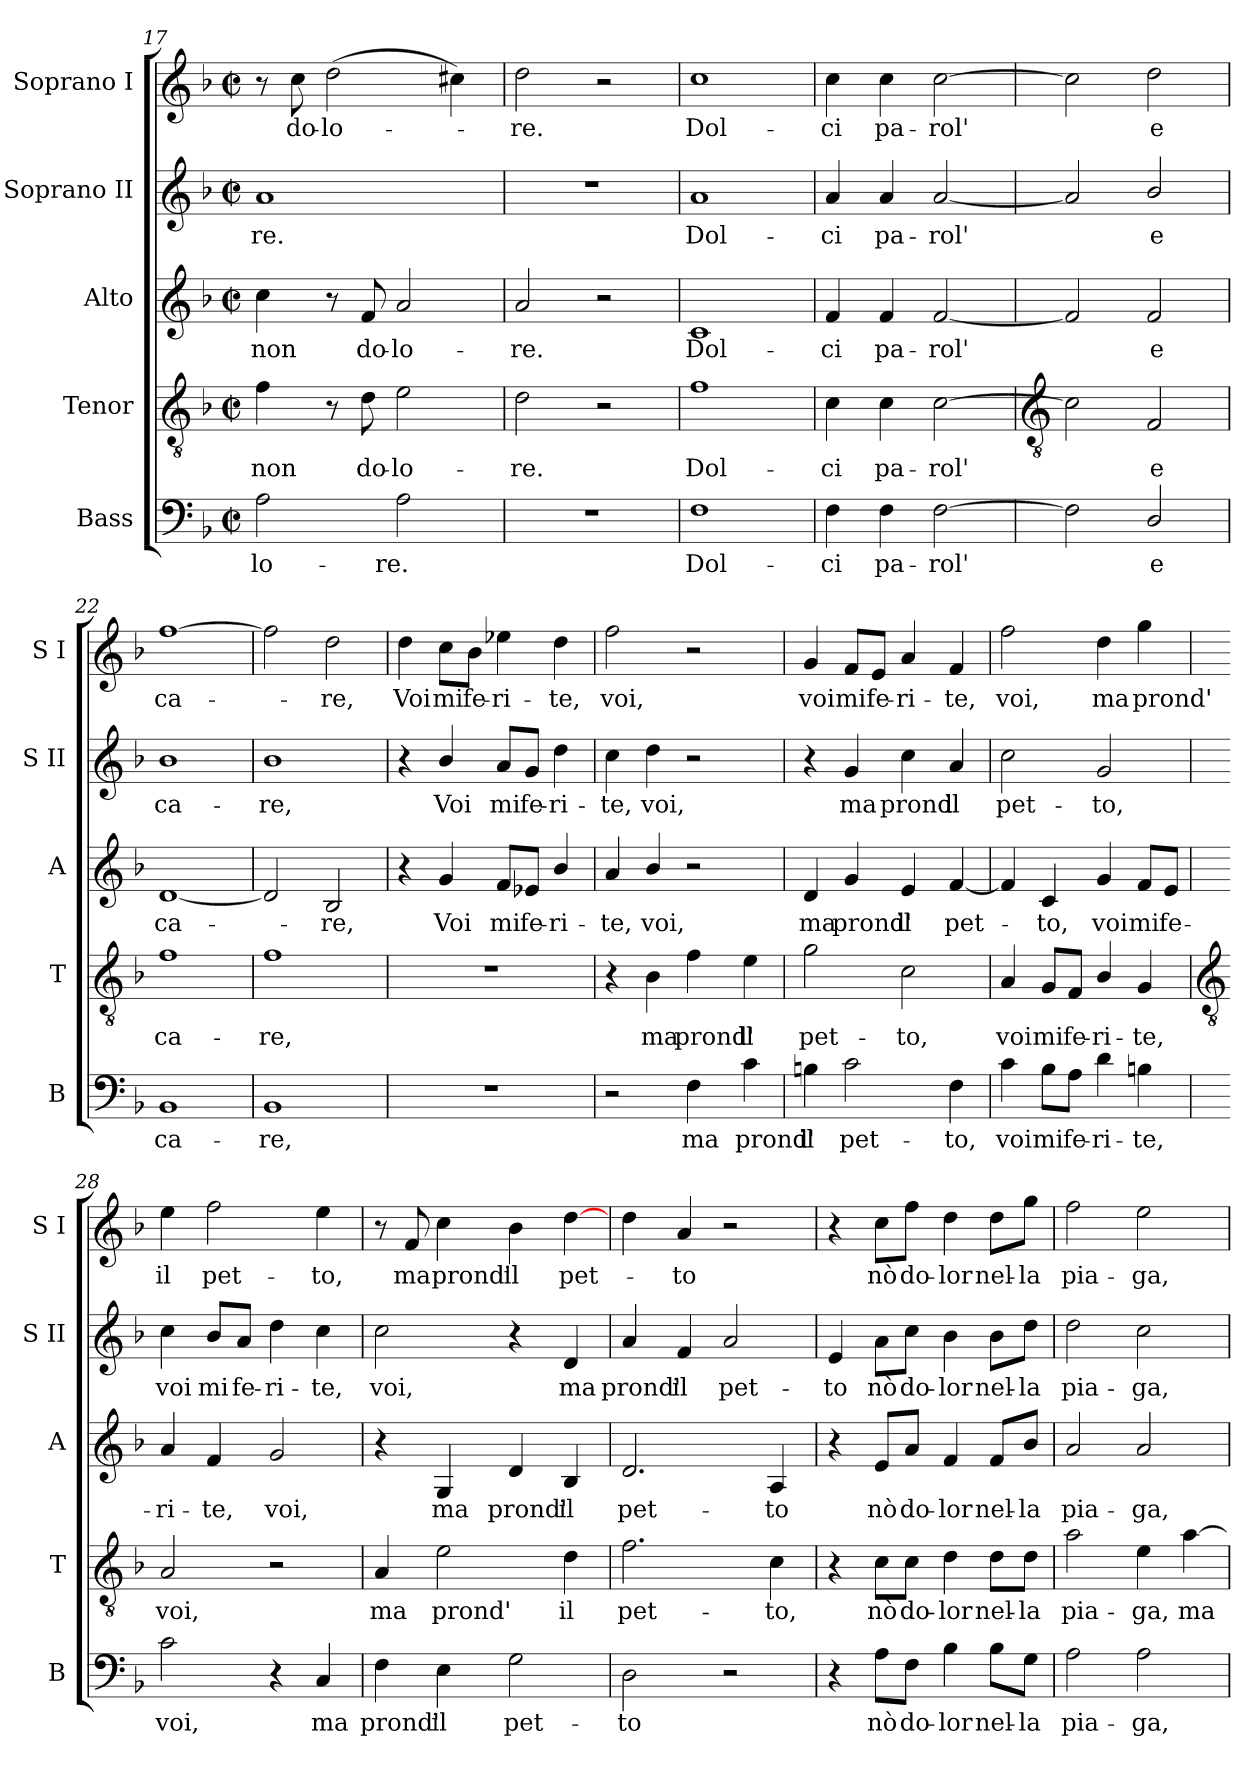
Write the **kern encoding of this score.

**kern	**text	**kern	**text	**kern	**text	**kern	**text	**kern	**text
*part5	*part5	*part4	*part4	*part3	*part3	*part2	*part2	*part1	*part1
*staff5	*staff5	*staff4	*staff4	*staff3	*staff3	*staff2	*staff2	*staff1	*staff1
*I"Bass	*	*I"Tenor	*	*I"Alto	*	*I"Soprano II	*	*I"Soprano I	*
*I'B	*	*I'T	*	*I'A	*	*I'S II	*	*I'S I	*
*clefF4	*	*clefGv2	*	*clefG2	*	*clefG2	*	*clefG2	*
*k[b-]	*	*k[b-]	*	*k[b-]	*	*k[b-]	*	*k[b-]	*
*F:	*	*F:	*	*F:	*	*F:	*	*F:	*
*M2/2	*	*M2/2	*	*M2/2	*	*M2/2	*	*M2/2	*
*met(c|)	*	*met(c|)	*	*met(c|)	*	*met(c|)	*	*met(c|)	*
=17	=17	=17	=17	=17	=17	=17	=17	=17	=17
!	!LO:LY:b	!	!LO:LY:b	!	!LO:LY:b	!	!LO:LY:b	!	!
2A	-lo-	4f	non	4cc	non	1a	re.	8r	.
!	!	!	!	!	!	!	!	!	!LO:LY:b
.	.	.	.	.	.	.	.	8cc	do-
!	!	!	!	!	!	!	!	!	!LO:LY:b
.	.	8r	.	8r	.	.	.	(>2dd	-lo-
!	!	!	!LO:LY:b	!	!LO:LY:b	!	!	!	!
.	.	8d	do-	8f	do-	.	.	.	.
!	!LO:LY:b	!	!LO:LY:b	!	!LO:LY:b	!	!	!	!
2A	-re.	2e	-lo-	2a	-lo-	.	.	.	.
.	.	.	.	.	.	.	.	4cc#X)	.
=18	=18	=18	=18	=18	=18	=18	=18	=18	=18
!	!	!	!LO:LY:b	!	!LO:LY:b	!	!	!	!LO:LY:b
1r	.	2d	-re.	2a	-re.	1r	.	2dd	re.
.	.	2r	.	2r	.	.	.	2r	.
=19	=19	=19	=19	=19	=19	=19	=19	=19	=19
!	!LO:LY:b	!	!LO:LY:b	!	!LO:LY:b	!	!LO:LY:b	!	!LO:LY:b
1F	Dol-	1f	Dol-	1c	Dol-	1a	Dol-	1cc	Dol-
=20	=20	=20	=20	=20	=20	=20	=20	=20	=20
!	!LO:LY:b	!	!LO:LY:b	!	!LO:LY:b	!	!LO:LY:b	!	!LO:LY:b
4F	-ci	4c	-ci	4f	-ci	4a	-ci	4cc	-ci
!	!LO:LY:b	!	!LO:LY:b	!	!LO:LY:b	!	!LO:LY:b	!	!LO:LY:b
4F	pa-	4c	pa-	4f	pa-	4a	pa-	4cc	pa-
!	!LO:LY:b	!	!LO:LY:b	!	!LO:LY:b	!	!LO:LY:b	!	!LO:LY:b
[2F	-rol'	[2c	-rol'	[2f	-rol'	[2a	-rol'	[2cc	-rol'
!!LO:LB:g=z
=21	=21	=21	=21	=21	=21	=21	=21	=21	=21
*	*	*clefGv2	*	*	*	*	*	*	*
2F]	.	2c]	.	2f]	.	2a]	.	2cc]	.
!	!LO:LY:b	!	!LO:LY:b	!	!LO:LY:b	!	!LO:LY:b	!	!LO:LY:b
2D/	e	2F	e	2f	e	2b-/	e	2dd	e
=22	=22	=22	=22	=22	=22	=22	=22	=22	=22
!	!LO:LY:b	!	!LO:LY:b	!	!LO:LY:b	!	!LO:LY:b	!	!LO:LY:b
1BB-	ca-	1f	ca-	[1d	ca-	1b-	ca-	[1ff	ca-
=23	=23	=23	=23	=23	=23	=23	=23	=23	=23
!	!LO:LY:b	!	!LO:LY:b	!	!	!	!LO:LY:b	!	!
1BB-	-re,	1f	-re,	2d]	.	1b-	-re,	2ff]	.
!	!	!	!	!	!LO:LY:b	!	!	!	!LO:LY:b
.	.	.	.	2B-	re,	.	.	2dd	re,
=24	=24	=24	=24	=24	=24	=24	=24	=24	=24
!	!	!	!	!	!	!	!	!	!LO:LY:b
1r	.	1r	.	4r	.	4r	.	4dd	Voi
!	!	!	!	!	!LO:LY:b	!	!LO:LY:b	!	!LO:LY:b
.	.	.	.	4g	Voi	4b-/	Voi	8cc\L	mi
!	!	!	!	!	!	!	!	!	!LO:LY:b
.	.	.	.	.	.	.	.	8b-\J	fe-
!	!	!	!	!	!LO:LY:b	!	!LO:LY:b	!	!LO:LY:b
.	.	.	.	8f/L	mi	8a/L	mi	4ee-X	-ri-
!	!	!	!	!	!LO:LY:b	!	!LO:LY:b	!	!
.	.	.	.	8e-X/J	fe-	8g/J	fe-	.	.
!	!	!	!	!	!LO:LY:b	!	!LO:LY:b	!	!LO:LY:b
.	.	.	.	4b-/	-ri-	4dd	-ri-	4dd	-te,
=25	=25	=25	=25	=25	=25	=25	=25	=25	=25
!	!	!	!	!	!LO:LY:b	!	!LO:LY:b	!	!LO:LY:b
2r	.	4r	.	4a	-te,	4cc	-te,	2ff	voi,
!	!	!	!LO:LY:b	!	!LO:LY:b	!	!LO:LY:b	!	!
.	.	4B-	ma	4b-/	voi,	4dd	voi,	.	.
!	!LO:LY:b	!	!LO:LY:b	!	!	!	!	!	!
4F	ma	4f	prond'	2r	.	2r	.	2r	.
!	!LO:LY:b	!	!LO:LY:b	!	!	!	!	!	!
4c	prond'	4e	ll	.	.	.	.	.	.
=26	=26	=26	=26	=26	=26	=26	=26	=26	=26
!	!LO:LY:b	!	!LO:LY:b	!	!LO:LY:b	!	!	!	!LO:LY:b
4Bn	il	2g	pet-	4d	ma	4r	.	4g	voi
!	!LO:LY:b	!	!	!	!LO:LY:b	!	!LO:LY:b	!	!LO:LY:b
2c	pet-	.	.	4g	prond'	4g	ma	8f/L	mi
!	!	!	!	!	!	!	!	!	!LO:LY:b
.	.	.	.	.	.	.	.	8e/J	fe-
!	!	!	!LO:LY:b	!	!LO:LY:b	!	!LO:LY:b	!	!LO:LY:b
.	.	2c	-to,	4e	il	4cc	prond'	4a	-ri-
!	!LO:LY:b	!	!	!	!LO:LY:b	!	!LO:LY:b	!	!LO:LY:b
4F	-to,	.	.	[4f	pet-	4a	il	4f	-te,
=27	=27	=27	=27	=27	=27	=27	=27	=27	=27
!	!LO:LY:b	!	!LO:LY:b	!	!	!	!LO:LY:b	!	!LO:LY:b
4c	voi	4A	voi	4f]	.	2cc	pet-	2ff	voi,
!	!LO:LY:b	!	!LO:LY:b	!	!LO:LY:b	!	!	!	!
8B-\L	mi	8G/L	mi	4c	to,	.	.	.	.
!	!LO:LY:b	!	!LO:LY:b	!	!	!	!	!	!
8A\J	fe-	8F/J	fe-	.	.	.	.	.	.
!	!LO:LY:b	!	!LO:LY:b	!	!LO:LY:b	!	!LO:LY:b	!	!LO:LY:b
4d	-ri-	4B-/	-ri-	4g	voi	2g	-to,	4dd	ma
!	!LO:LY:b	!	!LO:LY:b	!	!LO:LY:b	!	!	!	!LO:LY:b
4Bn	-te,	4G	-te,	8f/L	mi	.	.	4gg	prond'
!	!	!	!	!	!LO:LY:b	!	!	!	!
.	.	.	.	8e/J	fe-	.	.	.	.
!!LO:LB:g=z
=28	=28	=28	=28	=28	=28	=28	=28	=28	=28
*	*	*clefGv2	*	*	*	*	*	*	*
!	!LO:LY:b	!	!LO:LY:b	!	!LO:LY:b	!	!LO:LY:b	!	!LO:LY:b
2c	voi,	2A	voi,	4a	-ri-	4cc	voi	4ee	il
!	!	!	!	!	!LO:LY:b	!	!LO:LY:b	!	!LO:LY:b
.	.	.	.	4f	-te,	8b-/L	mi	2ff	pet-
!	!	!	!	!	!	!	!LO:LY:b	!	!
.	.	.	.	.	.	8a/J	fe-	.	.
!	!	!	!	!	!LO:LY:b	!	!LO:LY:b	!	!
4r	.	2r	.	2g	voi,	4dd	-ri-	.	.
!	!LO:LY:b	!	!	!	!	!	!LO:LY:b	!	!LO:LY:b
4C	ma	.	.	.	.	4cc	-te,	4ee	-to,
=29	=29	=29	=29	=29	=29	=29	=29	=29	=29
!	!LO:LY:b	!	!LO:LY:b	!	!	!	!LO:LY:b	!	!
4F	prond'	4A	ma	4r	.	2cc	voi,	8r	.
!	!	!	!	!	!	!	!	!	!LO:LY:b
.	.	.	.	.	.	.	.	8f	ma
!	!LO:LY:b	!	!LO:LY:b	!	!LO:LY:b	!	!	!	!LO:LY:b
4E	il	2e	prond'	4G	ma	.	.	4cc	prond'
!	!LO:LY:b	!	!	!	!LO:LY:b	!	!	!	!LO:LY:b
2G	pet-	.	.	4d	prond'	4r	.	4b-	il
!	!	!	!LO:LY:b	!	!LO:LY:b	!	!LO:LY:b	!	!LO:LY:b
.	.	4d	il	4B-	il	4d	ma	[4dd	pet-
=30	=30	=30	=30	=30	=30	=30	=30	=30	=30
!	!LO:LY:b	!	!LO:LY:b	!	!LO:LY:b	!	!LO:LY:b	!	!
2D	-to	2.f	pet-	2.d	pet-	4a	prond'	4dd	.
!	!	!	!	!	!	!	!LO:LY:b	!	!LO:LY:b
.	.	.	.	.	.	4f	il	4a	to
!	!	!	!	!	!	!	!LO:LY:b	!	!
2r	.	.	.	.	.	2a	pet-	2r	.
!	!	!	!LO:LY:b	!	!LO:LY:b	!	!	!	!
.	.	4c	-to,	4A	-to	.	.	.	.
=31	=31	=31	=31	=31	=31	=31	=31	=31	=31
!	!	!	!	!	!	!	!LO:LY:b	!	!
4r	.	4r	.	4r	.	4e	-to	4r	.
!	!LO:LY:b	!	!LO:LY:b	!	!LO:LY:b	!	!LO:LY:b	!	!LO:LY:b
8A\L	nò	8c\L	nò	8e/L	nò	8a\L	nò	8cc\L	nò
!	!LO:LY:b	!	!LO:LY:b	!	!LO:LY:b	!	!LO:LY:b	!	!LO:LY:b
8F\J	do-	8c\J	do-	8a/J	do-	8cc\J	do-	8ff\J	do-
!	!LO:LY:b	!	!LO:LY:b	!	!LO:LY:b	!	!LO:LY:b	!	!LO:LY:b
4B-	-lor	4d	-lor	4f	-lor	4b-	-lor	4dd	-lor
!	!LO:LY:b	!	!LO:LY:b	!	!LO:LY:b	!	!LO:LY:b	!	!LO:LY:b
8B-\L	nel-	8d\L	nel-	8f/L	nel-	8b-\L	nel-	8dd\L	nel-
!	!LO:LY:b	!	!LO:LY:b	!	!LO:LY:b	!	!LO:LY:b	!	!LO:LY:b
8G\J	-la	8d\J	-la	8b-/J	-la	8dd\J	-la	8gg\J	-la
=32	=32	=32	=32	=32	=32	=32	=32	=32	=32
!	!LO:LY:b	!	!LO:LY:b	!	!LO:LY:b	!	!LO:LY:b	!	!LO:LY:b
2A	pia-	2a	pia-	2a	pia-	2dd	pia-	2ff	pia-
!	!LO:LY:b	!	!LO:LY:b	!	!LO:LY:b	!	!LO:LY:b	!	!LO:LY:b
2A	-ga,	4e	-ga,	2a	-ga,	2cc	-ga,	2ee	-ga,
!	!	!	!LO:LY:b	!	!	!	!	!	!
.	.	[4a	ma	.	.	.	.	.	.
=	=	=	=	=	=	=	=	=	=
*-	*-	*-	*-	*-	*-	*-	*-	*-	*-
